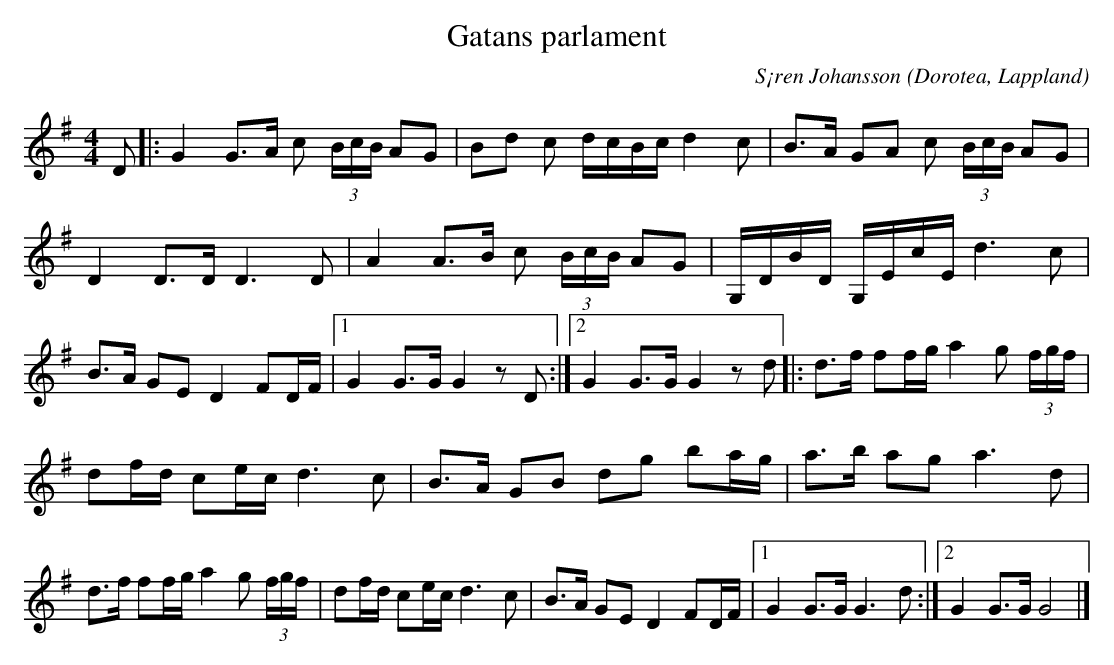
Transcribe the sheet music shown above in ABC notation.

X:1
T:Gatans parlament
C:S¡ren Johansson
O:Dorotea, Lappland
M:4/4
L:1/16
K:G
D2|:G4 G3A c2 (3BcB A2G2|B2d2 c2 dcBc d4 c2|B3A G2A2 c2 (3BcB A2G2|D4 D3D D6 D2|A4 A3B c2 (3BcB A2G2|G,DBD G,EcE d6 c2|B3A G2E2 D4 F2DF|1G4 G3G G4 z2 D2 :|2G4 G3G G4 z2 d2|:d3f f2fg a4 g2 (3fgf|d2fd c2ec d6 c2|B3A G2B2 d2g2 b2ag|a3b a2g2 a6 d2|d3f f2fg a4 g2 (3fgf|d2fd c2ec d6 c2|B3A G2E2 D4 F2DF|1 G4 G3G G6 d2:|2G4 G3G G8|]
